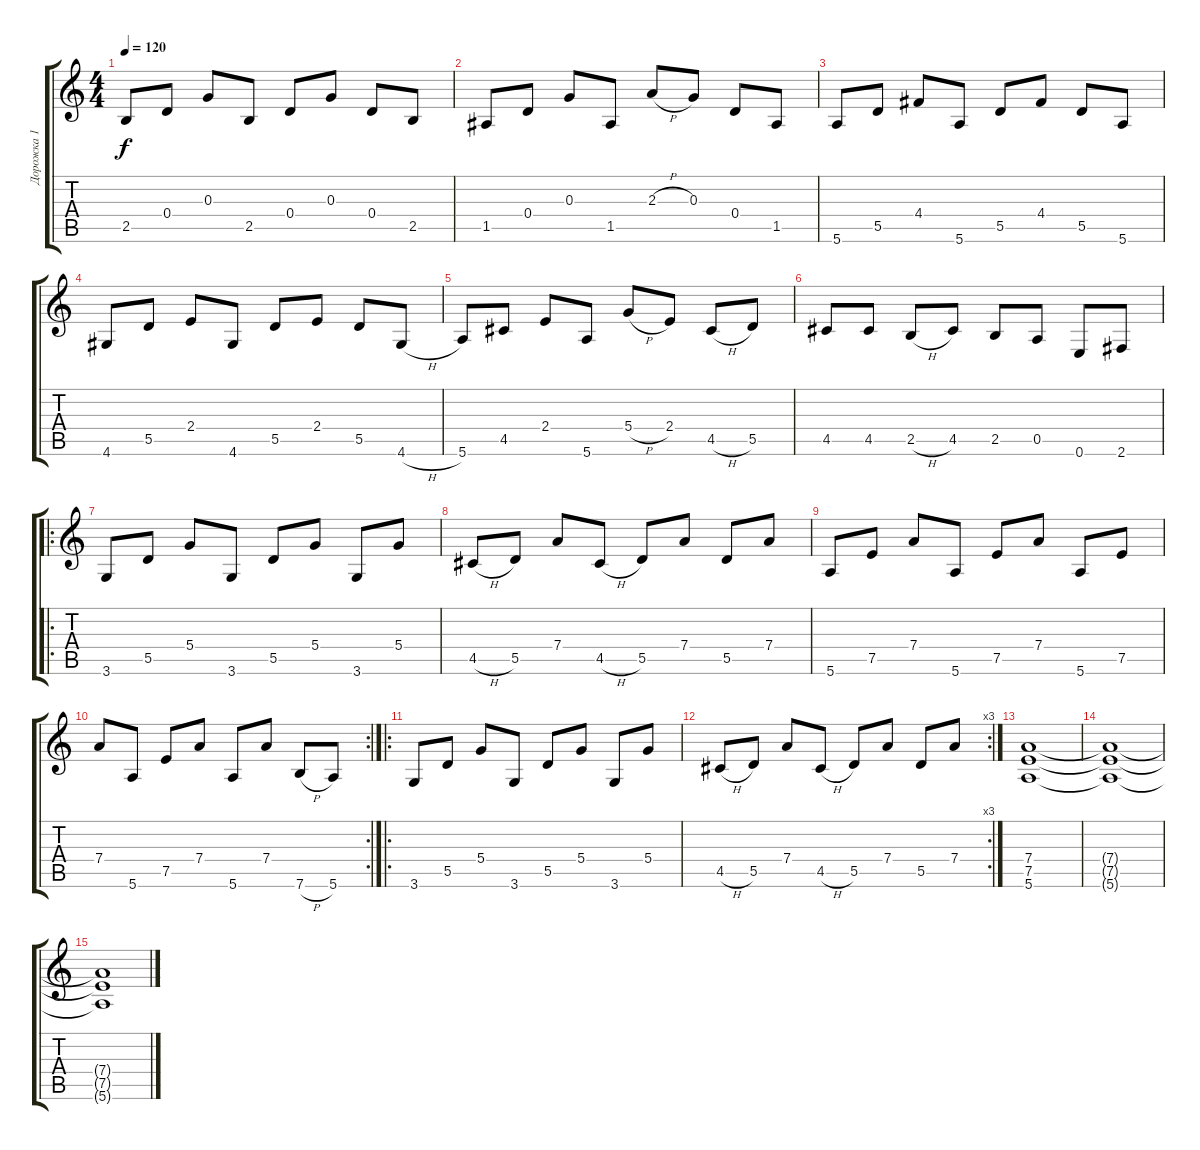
\track ("Дорожка 1" "Дорожка 1") {instrument acousticguitarsteel}
\staff {score tabs}
\tuning (E4 B3 G3 D3 A2 E2) {hide}
\ts (4 4)
\tempo 120
\clef g2
\ks c
2.5.8{dy f instrument acousticguitarsteel} 0.4.8 0.3.8 2.5.8 0.4.8 0.3.8 0.4.8 2.5.8 |
1.5.8 0.4.8 0.3.8 1.5.8 2.3{h}.8 0.3.8 0.4.8 1.5.8 |
5.6.8 5.5.8 4.4.8 5.6.8 5.5.8 4.4.8 5.5.8 5.6.8 |
4.6.8 5.5.8 2.4.8 4.6.8 5.5.8 2.4.8 5.5.8 4.6{h}.8 |
5.6.8 4.5.8 2.4.8 5.6.8 5.4{h}.8 2.4.8 4.5{h}.8 5.5.8 |
4.5.8 4.5.8 2.5{h}.8 4.5.8 2.5.8 0.5.8 0.6.8 2.6.8 |
\ro
3.6.8 5.5.8 5.4.8 3.6.8 5.5.8 5.4.8 3.6.8 5.4.8 |
4.5{h}.8 5.5.8 7.4.8 4.5{h}.8 5.5.8 7.4.8 5.5.8 7.4.8 |
5.6.8 7.5.8 7.4.8 5.6.8 7.5.8 7.4.8 5.6.8 7.5.8 |
\rc 2
7.4.8 5.6.8 7.5.8 7.4.8 5.6.8 7.4.8 7.6{h}.8 5.6.8 |
\ro
3.6.8 5.5.8 5.4.8 3.6.8 5.5.8 5.4.8 3.6.8 5.4.8 |
\rc 3
4.5{h}.8 5.5.8 7.4.8 4.5{h}.8 5.5.8 7.4.8 5.5.8 7.4.8 |
(7.4 7.5 5.6).1 |
(7.4{t} 7.5{t} 5.6{t}).1 |
(7.4{t} 7.5{t} 5.6{t}).1
